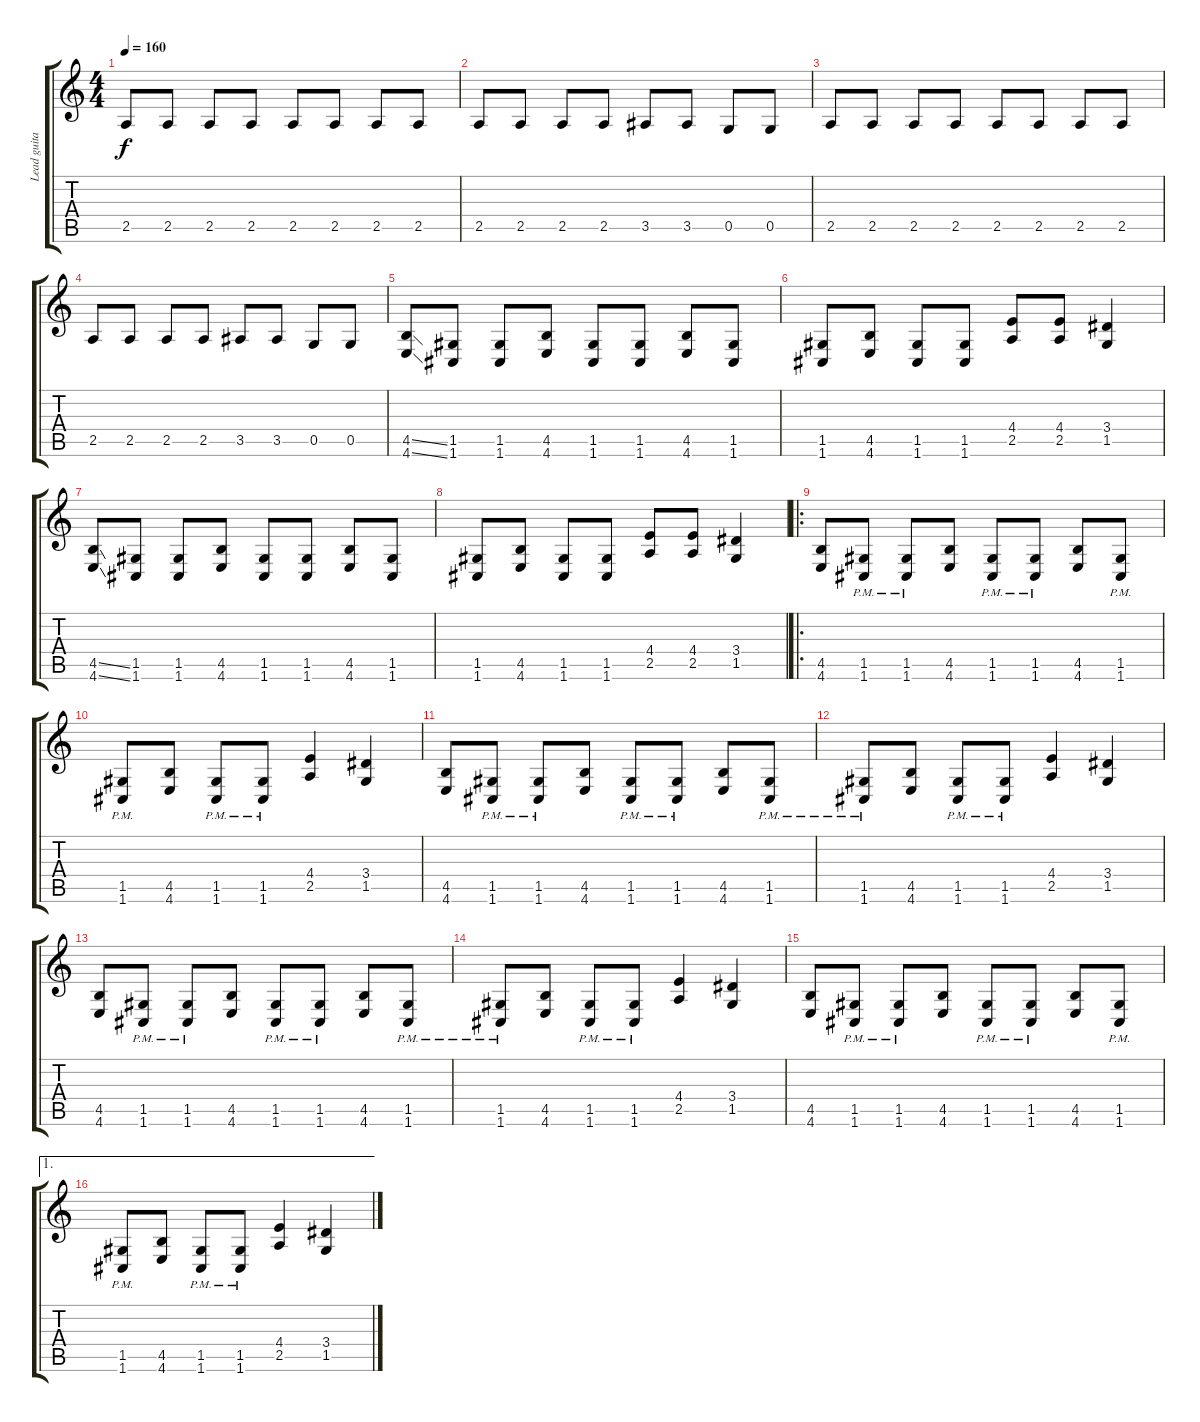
\track ("Lead guitar" "Lead guita") {instrument distortionguitar}
\staff {score tabs}
\tuning (D4 A3 F3 C3 G2 C2) {hide}
\ts (4 4)
\tempo 160
\clef g2
\ks c
2.5.8{dy f} 2.5.8 2.5.8 2.5.8 2.5.8 2.5.8 2.5.8 2.5.8 |
2.5.8 2.5.8 2.5.8 2.5.8 3.5.8 3.5.8 0.5.8 0.5.8 |
2.5.8 2.5.8 2.5.8 2.5.8 2.5.8 2.5.8 2.5.8 2.5.8 |
2.5.8 2.5.8 2.5.8 2.5.8 3.5.8 3.5.8 0.5.8 0.5.8 |
(4.5{ss} 4.6{ss}).8{volume 13} (1.5 1.6).8 (1.5 1.6).8 (4.5 4.6).8 (1.5 1.6).8 (1.5 1.6).8 (4.5 4.6).8 (1.5 1.6).8 |
(1.5 1.6).8 (4.5 4.6).8 (1.5 1.6).8 (1.5 1.6).8 (4.4 2.5).8 (4.4 2.5).8 (3.4 1.5).4 |
(4.5{ss} 4.6{ss}).8{volume 13} (1.5 1.6).8 (1.5 1.6).8 (4.5 4.6).8 (1.5 1.6).8 (1.5 1.6).8 (4.5 4.6).8 (1.5 1.6).8 |
(1.5 1.6).8 (4.5 4.6).8 (1.5 1.6).8 (1.5 1.6).8 (4.4 2.5).8 (4.4 2.5).8 (3.4 1.5).4 |
\ro
(4.5 4.6).8 (1.5{pm} 1.6{pm}).8 (1.5{pm} 1.6{pm}).8 (4.5 4.6).8 (1.5{pm} 1.6{pm}).8 (1.5{pm} 1.6{pm}).8 (4.5 4.6).8 (1.5{pm} 1.6{pm}).8 |
(1.5{pm} 1.6{pm}).8 (4.5 4.6).8 (1.5{pm} 1.6{pm}).8 (1.5{pm} 1.6{pm}).8 (4.4 2.5).4 (3.4 1.5).4 |
(4.5 4.6).8 (1.5{pm} 1.6{pm}).8 (1.5{pm} 1.6{pm}).8 (4.5 4.6).8 (1.5{pm} 1.6{pm}).8 (1.5{pm} 1.6{pm}).8 (4.5 4.6).8 (1.5{pm} 1.6{pm}).8 |
(1.5{pm} 1.6{pm}).8 (4.5 4.6).8 (1.5{pm} 1.6{pm}).8 (1.5{pm} 1.6{pm}).8 (4.4 2.5).4 (3.4 1.5).4 |
(4.5 4.6).8 (1.5{pm} 1.6{pm}).8 (1.5{pm} 1.6{pm}).8 (4.5 4.6).8 (1.5{pm} 1.6{pm}).8 (1.5{pm} 1.6{pm}).8 (4.5 4.6).8 (1.5{pm} 1.6{pm}).8 |
(1.5{pm} 1.6{pm}).8 (4.5 4.6).8 (1.5{pm} 1.6{pm}).8 (1.5{pm} 1.6{pm}).8 (4.4 2.5).4 (3.4 1.5).4 |
(4.5 4.6).8 (1.5{pm} 1.6{pm}).8 (1.5{pm} 1.6{pm}).8 (4.5 4.6).8 (1.5{pm} 1.6{pm}).8 (1.5{pm} 1.6{pm}).8 (4.5 4.6).8 (1.5{pm} 1.6{pm}).8 |
\ae 1
(1.5{pm} 1.6{pm}).8 (4.5 4.6).8 (1.5{pm} 1.6{pm}).8 (1.5{pm} 1.6{pm}).8 (4.4 2.5).4 (3.4 1.5).4
